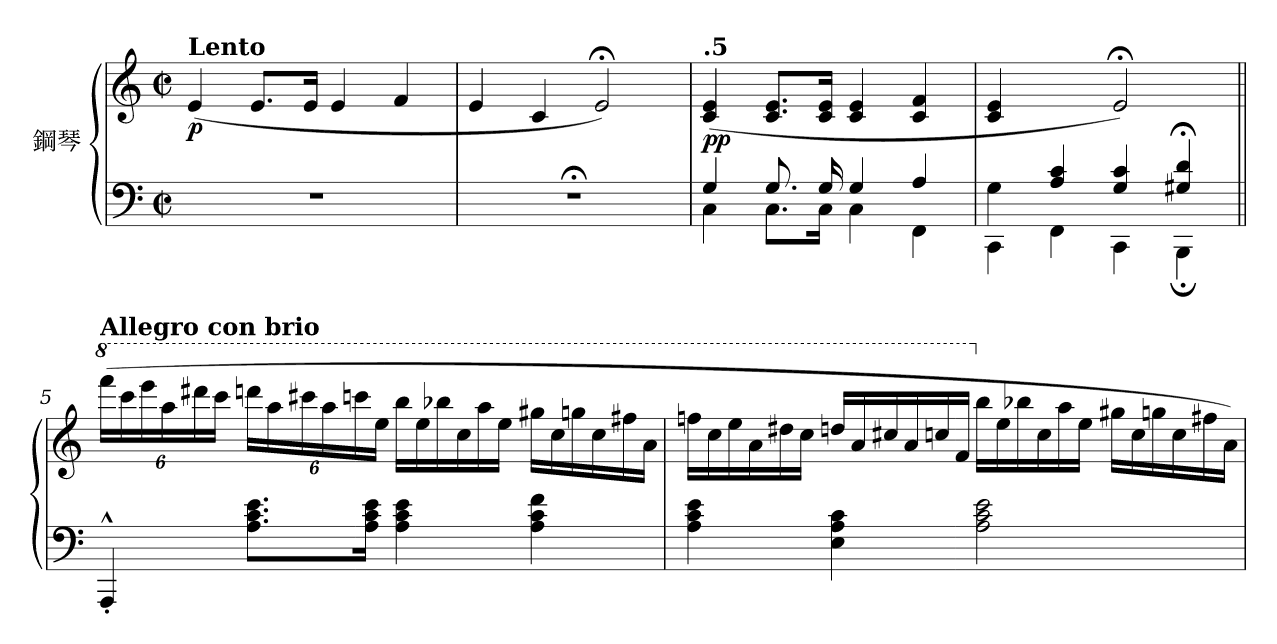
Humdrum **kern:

**kern	**kern	**dynam
*part1	*part1	*part1
*staff2	*staff1	*staff1/2
*I"鋼琴	*	*
*clefF4	*clefG2	*
*k[]	*k[]	*
*M2/2	*M2/2	*
*met(c|)	*met(c|)	*
=1	=1	=1
!	!LO:TX:a:B:t=Lento	!
!	!	!LO:DY:b
1r	(<4e/	p
.	8.e/L	.
.	16e/Jk	.
.	4e/	.
.	4f/	.
=2	=2	=2
1r;<	4e/	.
.	4c/	.
*	*MM32	*
.	2e;</)	.
=3	=3	=3
*	*MM60	*
*^	*	*
!	!	!LO:TX:a:B:t=.5	!
!	!	!	!LO:DY:b
4G	4C\	(>4c/ 4e/	pp
8.G	8.C\L	8.c/ 8.e/L	.
16G	16C\Jk	16c/ 16e/Jk	.
4G	4C\	4c/ 4e/	.
4A	4FF\	4c/ 4f/	.
=4	=4	=4	=4
*	*^	*	*
4ryy	4G	4CC\	4c/ 4e/	.
4A/ 4c/	4ryy	4FF\	4ryy	.
*	*	*	*MM32	*
2ryy	4G/ 4c/	4CC\	2e;</)	.
*	*	*	*MM32	*
.	4G#X/;< 4d/;<	4BBB;\	.	.
*v	*v	*v	*	*
!!LO:LB:g=z
=5||	=5||	=5||
*	*8va	*
*	*Xbrackettup	*
*^	*	*
*	*^	*	*
!	!	!	!LO:TX:a:B:t=Allegro con brio	!
!	!	!	!	!LO:DY:b=2
!	!	!	!	!LO:DY:n=1:b
!	!	!	!	!LO:DY:n=2:b
*v	*v	*v	*	*
4AAA'^^/	(>24ffff\LL	fz f other-dynamics
.	24cccc\	.
.	24eeee\	.
.	24aaa\	.
.	24dddd#X\	.
.	24cccc\JJ	.
8.A\ 8.c\ 8.e\L	24ddddn\LL	.
.	24aaa\	.
.	24cccc#X\	.
.	24aaa\	.
.	24ccccn\	.
16A\ 16c\ 16e\Jk	.	.
.	24eee\JJ	.
*	*Xtuplet	*
4A\ 4c\ 4e\	24bbb\LL	.
.	24eee\	.
.	24bbb-X\	.
.	24ccc\	.
.	24aaa\	.
.	24eee\JJ	.
4A\ 4c\ 4f\	24ggg#X\LL	.
.	24ccc\	.
.	24gggn\	.
.	24ccc\	.
.	24fff#X\	.
.	24aa\JJ	.
=6	=6	=6
4A\ 4c\ 4e\	24fffn\LL	.
.	24ccc\	.
.	24eee\	.
.	24aa\	.
.	24ddd#X\	.
.	24ccc\JJ	.
4E\ 4A\ 4c\	24dddn/LL	.
.	24aa/	.
.	24ccc#X/	.
.	24aa/	.
.	24cccn/	.
.	24ff/JJ	.
*	*X8va	*
2A\ 2c\ 2e\	24bb\LL	.
.	24ee\	.
.	24bb-X\	.
.	24cc\	.
.	24aa\	.
.	24ee\JJ	.
.	24gg#X\LL	.
.	24cc\	.
.	24ggn\	.
.	24cc\	.
.	24ff#X\	.
.	24a\JJ)	.
=	=	=
*-	*-	*-
